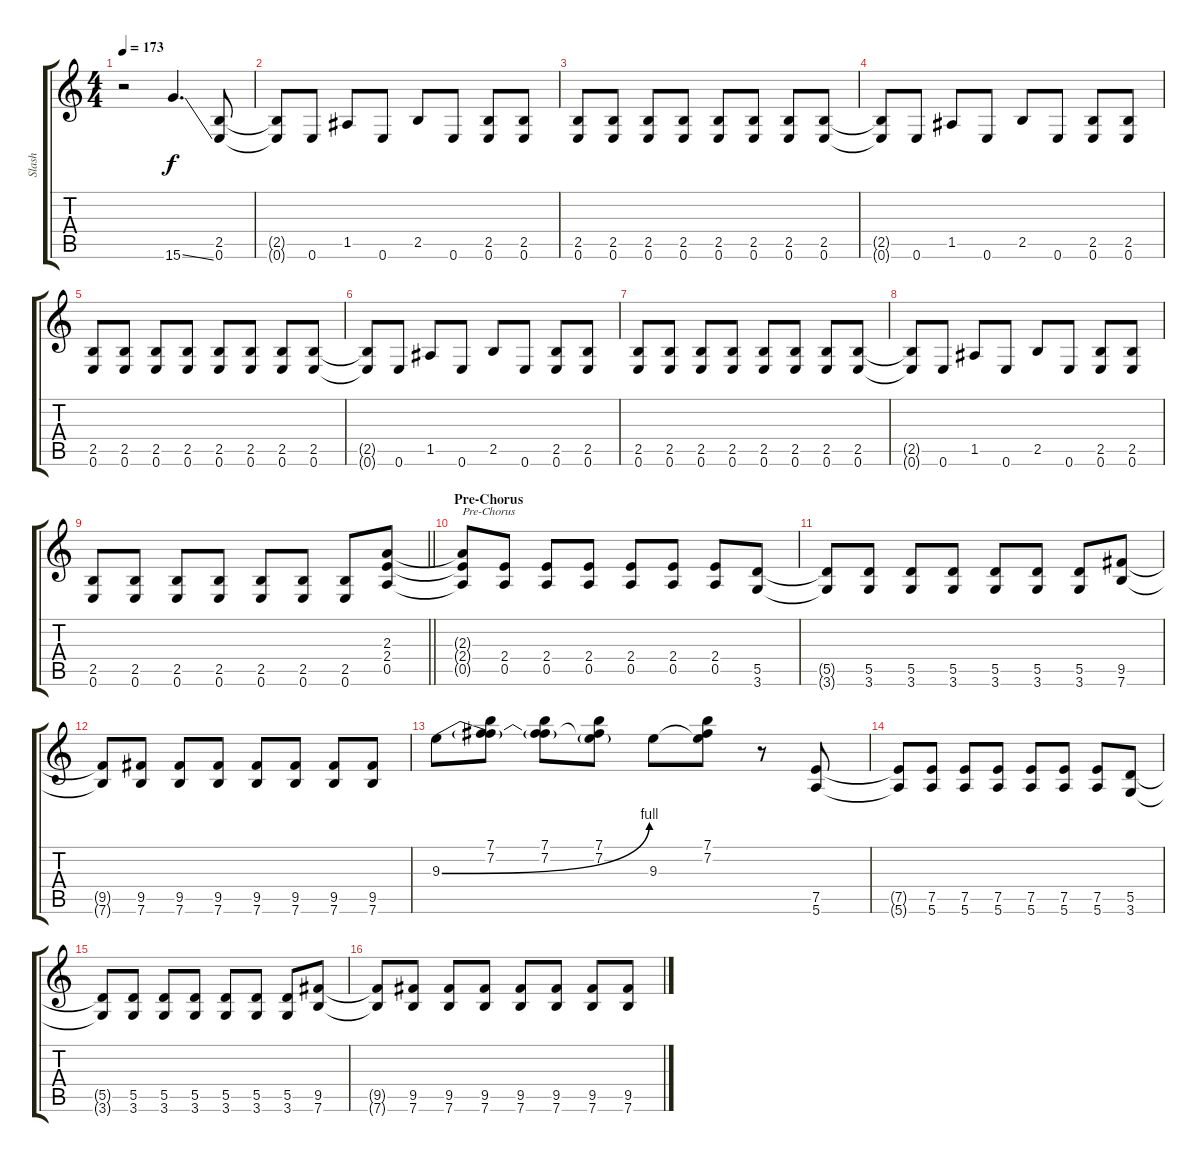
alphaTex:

\track ("Slash" "Slash") {instrument distortionguitar}
\staff {score tabs}
\tuning (E4 B3 G3 D3 A2 E2) {hide}
\ts (4 4)
\tempo 173
\clef g2
\ks c
r.2{dy f} 15.6{ss}.4{d} (2.5 0.6).8 |
(2.5{t} 0.6{t}).8 0.6.8 1.5.8 0.6.8 2.5.8 0.6.8 (2.5 0.6).8 (2.5 0.6).8 |
(2.5 0.6).8 (2.5 0.6).8 (2.5 0.6).8 (2.5 0.6).8 (2.5 0.6).8 (2.5 0.6).8 (2.5 0.6).8 (2.5 0.6).8 |
(2.5{t} 0.6{t}).8 0.6.8 1.5.8 0.6.8 2.5.8 0.6.8 (2.5 0.6).8 (2.5 0.6).8 |
(2.5 0.6).8 (2.5 0.6).8 (2.5 0.6).8 (2.5 0.6).8 (2.5 0.6).8 (2.5 0.6).8 (2.5 0.6).8 (2.5 0.6).8 |
(2.5{t} 0.6{t}).8 0.6.8 1.5.8 0.6.8 2.5.8 0.6.8 (2.5 0.6).8 (2.5 0.6).8 |
(2.5 0.6).8 (2.5 0.6).8 (2.5 0.6).8 (2.5 0.6).8 (2.5 0.6).8 (2.5 0.6).8 (2.5 0.6).8 (2.5 0.6).8 |
(2.5{t} 0.6{t}).8 0.6.8 1.5.8 0.6.8 2.5.8 0.6.8 (2.5 0.6).8 (2.5 0.6).8 |
\barLineRight lightlight
(2.5 0.6).8 (2.5 0.6).8 (2.5 0.6).8 (2.5 0.6).8 (2.5 0.6).8 (2.5 0.6).8 (2.5 0.6).8 (2.3 2.4 0.5).8 |
\section ("" "Pre-Chorus")
(2.3{t} 2.4{t} 0.5{t}).8{txt "Pre-Chorus"} (2.4 0.5).8 (2.4 0.5).8 (2.4 0.5).8 (2.4 0.5).8 (2.4 0.5).8 (2.4 0.5).8 (5.5 3.6).8 |
(5.5{t} 3.6{t}).8 (5.5 3.6).8 (5.5 3.6).8 (5.5 3.6).8 (5.5 3.6).8 (5.5 3.6).8 (5.5 3.6).8 (9.5 7.6).8 |
(9.5{t} 7.6{t}).8 (9.5 7.6).8 (9.5 7.6).8 (9.5 7.6).8 (9.5 7.6).8 (9.5 7.6).8 (9.5 7.6).8 (9.5 7.6).8 |
9.3{be (bend 0 0 60 4)}.8 (7.1 7.2 9.3{t}).8 (7.1 7.2 9.3{t}).8 (7.1 7.2 9.3{t}).8 9.3.8 (7.1 7.2 9.3{t}).8 r.8 (7.5 5.6).8 |
(7.5{t} 5.6{t}).8 (7.5 5.6).8 (7.5 5.6).8 (7.5 5.6).8 (7.5 5.6).8 (7.5 5.6).8 (7.5 5.6).8 (5.5 3.6).8 |
(5.5{t} 3.6{t}).8 (5.5 3.6).8 (5.5 3.6).8 (5.5 3.6).8 (5.5 3.6).8 (5.5 3.6).8 (5.5 3.6).8 (9.5 7.6).8 |
(9.5{t} 7.6{t}).8 (9.5 7.6).8 (9.5 7.6).8 (9.5 7.6).8 (9.5 7.6).8 (9.5 7.6).8 (9.5 7.6).8 (9.5 7.6).8
